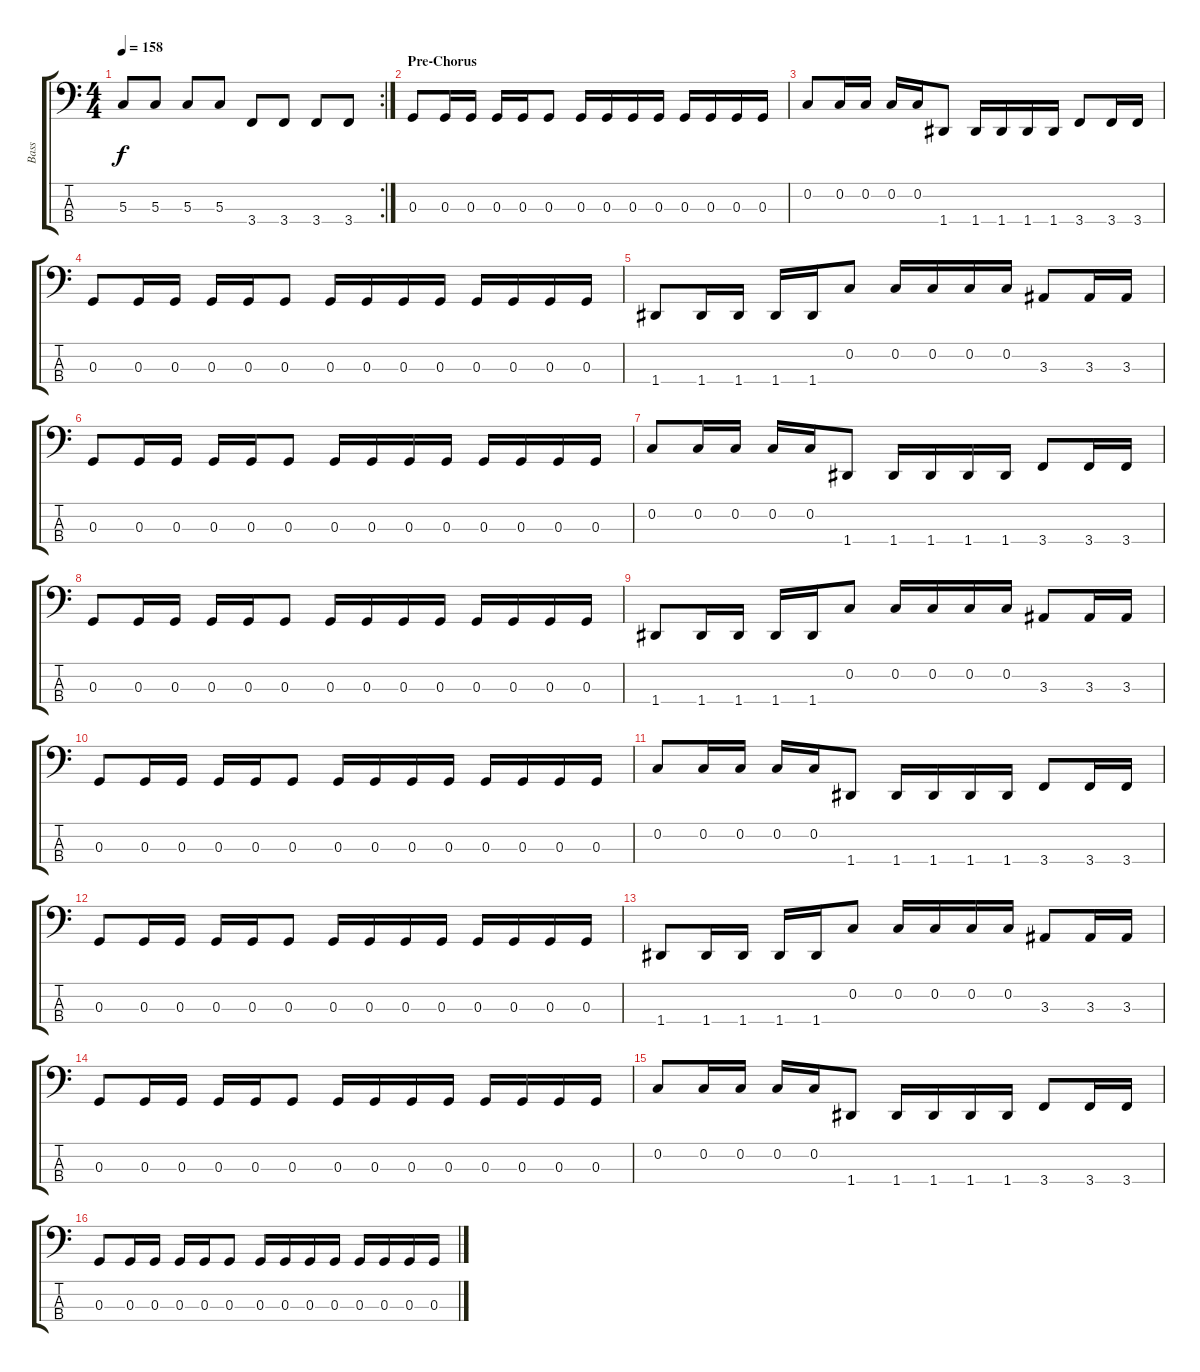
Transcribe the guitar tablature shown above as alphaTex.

\track ("Bass" "Bass") {instrument electricbasspick}
\staff {score tabs}
\tuning (F2 C2 G1 D1) {hide}
\rc 2
\ts (4 4)
\tempo 158
\clef f4
\ks c
5.3.8{dy f} 5.3.8 5.3.8 5.3.8 3.4.8 3.4.8 3.4.8 3.4.8 |
\section ("" "Pre-Chorus")
0.3.8 0.3.16 0.3.16 0.3.16 0.3.16 0.3.8 0.3.16 0.3.16 0.3.16 0.3.16 0.3.16 0.3.16 0.3.16 0.3.16 |
0.2.8 0.2.16 0.2.16 0.2.16 0.2.16 1.4.8 1.4.16 1.4.16 1.4.16 1.4.16 3.4.8 3.4.16 3.4.16 |
0.3.8 0.3.16 0.3.16 0.3.16 0.3.16 0.3.8 0.3.16 0.3.16 0.3.16 0.3.16 0.3.16 0.3.16 0.3.16 0.3.16 |
1.4.8 1.4.16 1.4.16 1.4.16 1.4.16 0.2.8 0.2.16 0.2.16 0.2.16 0.2.16 3.3.8 3.3.16 3.3.16 |
0.3.8 0.3.16 0.3.16 0.3.16 0.3.16 0.3.8 0.3.16 0.3.16 0.3.16 0.3.16 0.3.16 0.3.16 0.3.16 0.3.16 |
0.2.8 0.2.16 0.2.16 0.2.16 0.2.16 1.4.8 1.4.16 1.4.16 1.4.16 1.4.16 3.4.8 3.4.16 3.4.16 |
0.3.8 0.3.16 0.3.16 0.3.16 0.3.16 0.3.8 0.3.16 0.3.16 0.3.16 0.3.16 0.3.16 0.3.16 0.3.16 0.3.16 |
1.4.8 1.4.16 1.4.16 1.4.16 1.4.16 0.2.8 0.2.16 0.2.16 0.2.16 0.2.16 3.3.8 3.3.16 3.3.16 |
0.3.8 0.3.16 0.3.16 0.3.16 0.3.16 0.3.8 0.3.16 0.3.16 0.3.16 0.3.16 0.3.16 0.3.16 0.3.16 0.3.16 |
0.2.8 0.2.16 0.2.16 0.2.16 0.2.16 1.4.8 1.4.16 1.4.16 1.4.16 1.4.16 3.4.8 3.4.16 3.4.16 |
0.3.8 0.3.16 0.3.16 0.3.16 0.3.16 0.3.8 0.3.16 0.3.16 0.3.16 0.3.16 0.3.16 0.3.16 0.3.16 0.3.16 |
1.4.8 1.4.16 1.4.16 1.4.16 1.4.16 0.2.8 0.2.16 0.2.16 0.2.16 0.2.16 3.3.8 3.3.16 3.3.16 |
0.3.8 0.3.16 0.3.16 0.3.16 0.3.16 0.3.8 0.3.16 0.3.16 0.3.16 0.3.16 0.3.16 0.3.16 0.3.16 0.3.16 |
0.2.8 0.2.16 0.2.16 0.2.16 0.2.16 1.4.8 1.4.16 1.4.16 1.4.16 1.4.16 3.4.8 3.4.16 3.4.16 |
0.3.8 0.3.16 0.3.16 0.3.16 0.3.16 0.3.8 0.3.16 0.3.16 0.3.16 0.3.16 0.3.16 0.3.16 0.3.16 0.3.16
